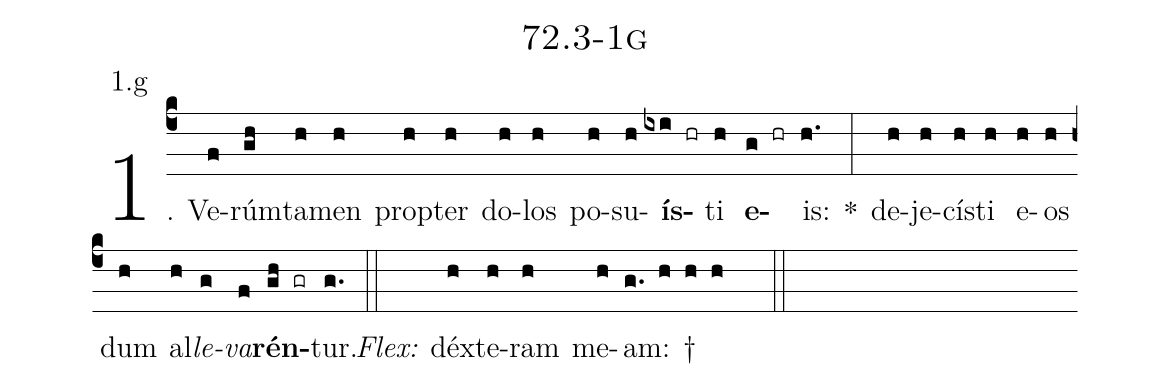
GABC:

name: 72.3-1g;
annotation: 1.g;
%%
(c4)1. Ve(f)rúm(gh)ta(h)men(h) prop(h)ter(h) do(h)los(h) po(h)su(h)<b>ís</b>(ixi hr)ti(h) <b>e</b>(g hr)is:(h.) *(:) de(h)je(h)cís(h)ti(h) e(h)os(h) dum(h) al(h)<i>le</i>(g)<i>va</i>(f)<b>rén</b>(gh gr)tur.(g.) (::)
<i>Flex:</i>()  déx(h)te(h)ram(h) me(h)am: †(g. h h h  ::)

%E(h) u(h) o(g) u(f) a(gh) e.(g.) (::)
